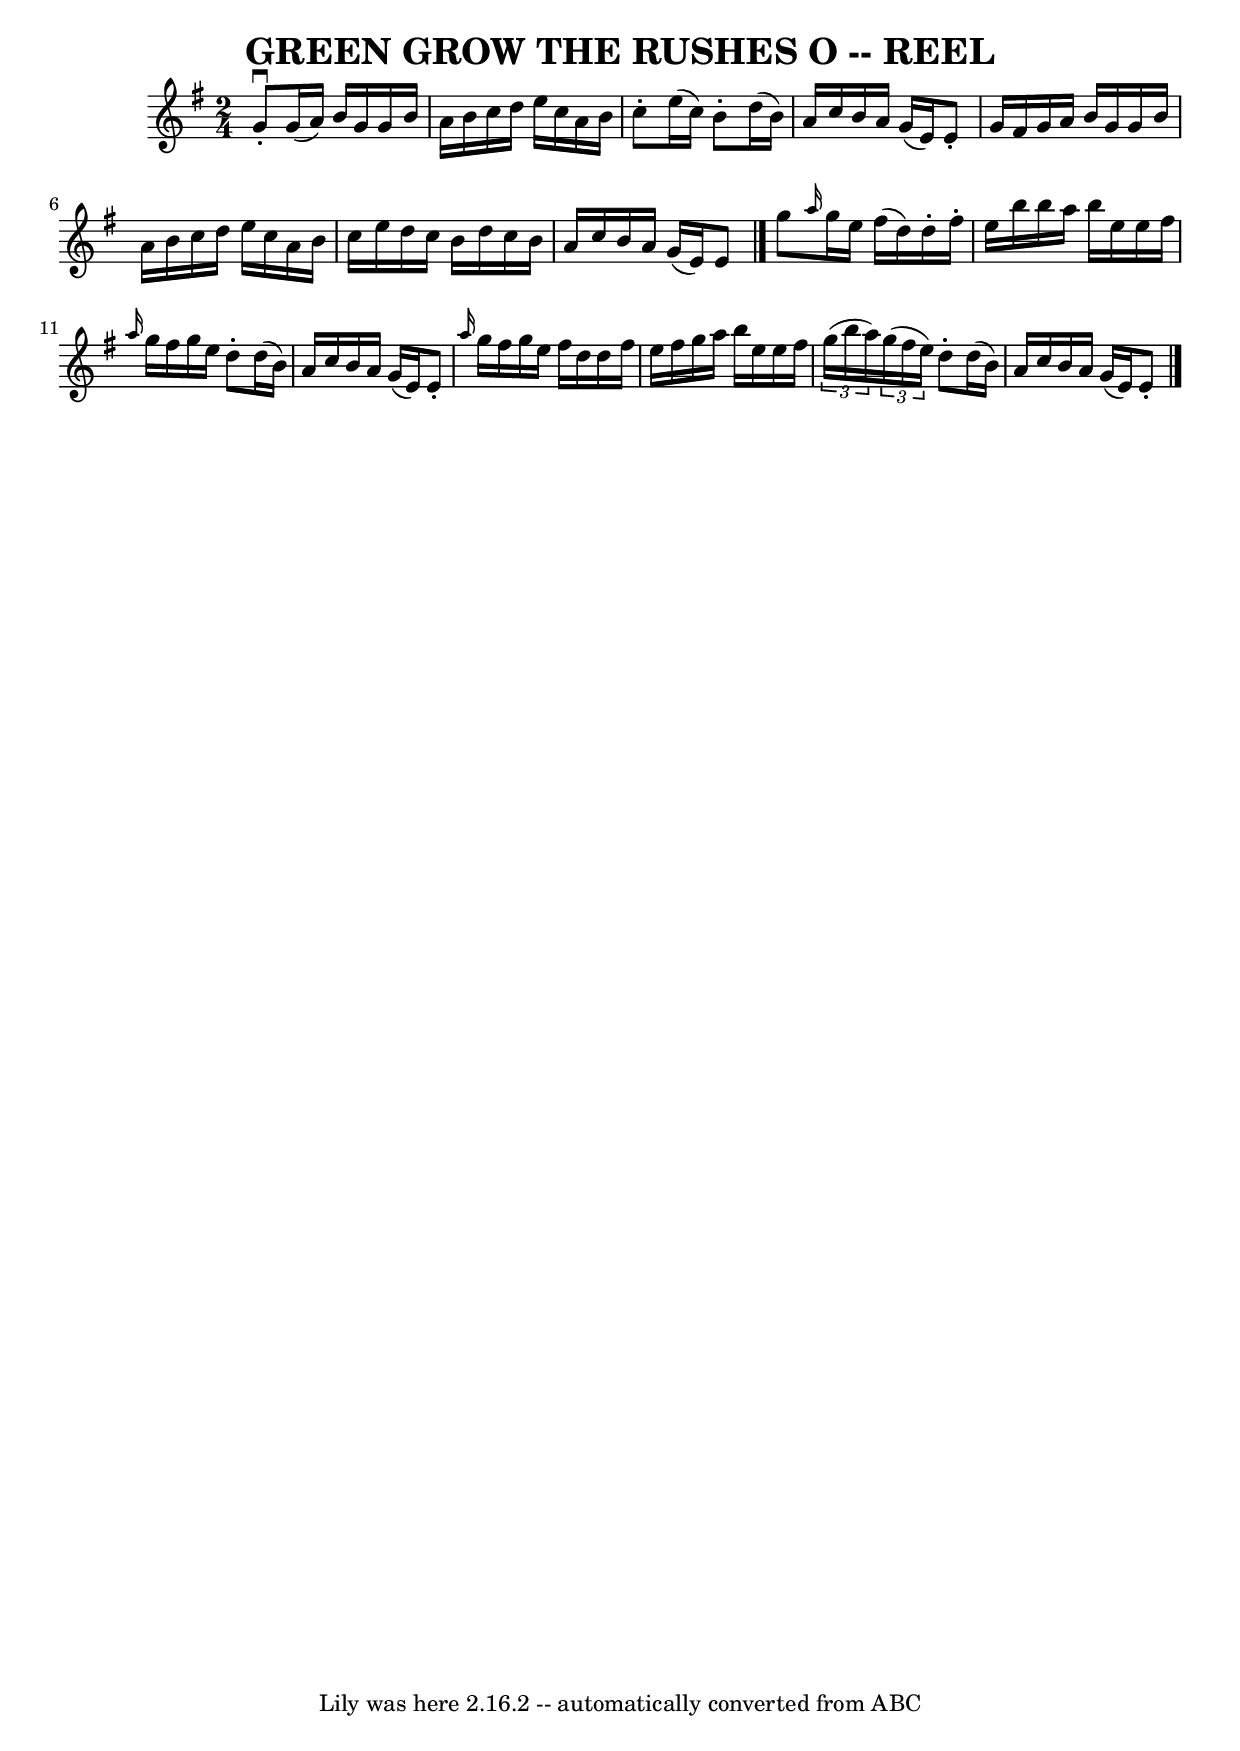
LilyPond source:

\version "2.16.2"
\include "Mammoth.ily"
\header {
  %% book = "Ryan's Mammoth Collection of Fiddle Tunes"
  crossRefNumber = "1"
  footnotes = ""
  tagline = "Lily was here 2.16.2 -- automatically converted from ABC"
  title = "GREEN GROW THE RUSHES O -- REEL"

}
voicedefault =  {


  \time 2/4 % %slurgraces 1
  
  \key g \major
  g'8^\downbow-. g'16 (a'16) b'16 g'16 g'16    
  b'16    |
  a'16 b'16 c''16 d''16 e''16 c''16 a'16    
  b'16    |
  c''8 -. e''16 (c''16) b'8 -. d''16 (b'16)  
  |
  a'16 c''16 b'16 a'16 g'16 (e'16) e'8 -.   
  |
  g'16 fis'16 g'16 a'16 b'16 g'16 g'16 b'16    
  |
  a'16 b'16 c''16 d''16 e''16 c''16 a'16 b'16    
  |
  c''16 e''16 d''16 c''16 b'16 d''16 c''16 b'16   
  |
  a'16 c''16 b'16 a'16 g'16 (e'16) e'8    
  \bar "|." g''8  \grace { a''16  
			 } g''16 e''16 fis''16 (d''16  -) d''16 -. fis''16 -.   |
  e''16 b''16 b''16 a''16    
  b''16 e''16 e''16 fis''16    |
  \grace { a''16  
	 } g''16    
  fis''16 g''16 e''16 d''8 -. d''16 (b'16)   |
  a'16    
  c''16 b'16 a'16 g'16 (e'16) e'8 -.   |
  \grace {    
    a''16  
  } g''16 fis''16 g''16 e''16 fis''16 d''16 d''16    
  fis''16    |
  e''16 fis''16 g''16 a''16 b''16 e''16    
  e''16 fis''16    |
  \times 2/3 { g''16 (b''16 a''16) 
	     }   
  \times 2/3 { g''16 (fis''16 e''16) 
	     } d''8 -. d''16 (b'16)  
  |
  a'16 c''16 b'16 a'16 g'16 (e'16) e'8 -.   
  \bar "|."   

}

\score{
  <<

    \context Staff="default"
    {
      \voicedefault 
      
    }

  >>
  \layout {
    
  }
  \midi {
  }

}
